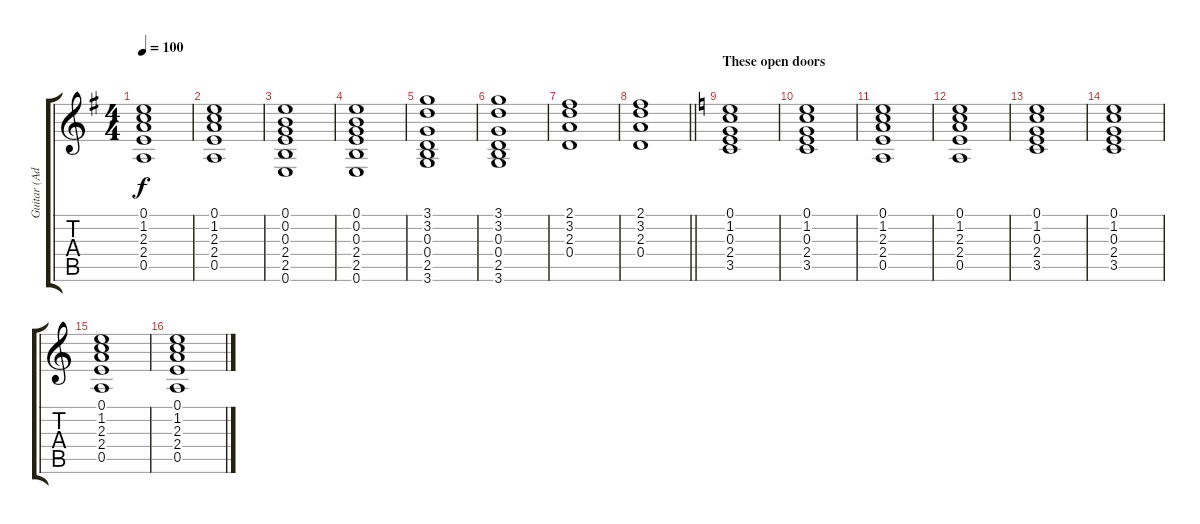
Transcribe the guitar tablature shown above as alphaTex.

\track ("Guitar (Additional)" "Guitar (Ad") {mute instrument electricguitarjazz}
\staff {score tabs}
\tuning (E4 B3 G3 D3 A2 E2) {hide}
\ts (4 4)
\tempo 100
\clef g2
\ks g
(0.1 1.2 2.3 2.4 0.5).1{dy f} |
(0.1 1.2 2.3 2.4 0.5).1 |
(0.1 0.2 0.3 2.4 2.5 0.6).1 |
(0.1 0.2 0.3 2.4 2.5 0.6).1 |
(3.1 3.2 0.3 0.4 2.5 3.6).1 |
(3.1 3.2 0.3 0.4 2.5 3.6).1 |
(2.1 3.2 2.3 0.4).1 |
\barLineRight lightlight
(2.1 3.2 2.3 0.4).1 |
\section ("" "These open doors")
\ks c
(0.1 1.2 0.3 2.4 3.5).1 |
(0.1 1.2 0.3 2.4 3.5).1 |
(0.1 1.2 2.3 2.4 0.5).1 |
(0.1 1.2 2.3 2.4 0.5).1 |
(0.1 1.2 0.3 2.4 3.5).1 |
(0.1 1.2 0.3 2.4 3.5).1 |
(0.1 1.2 2.3 2.4 0.5).1 |
(0.1 1.2 2.3 2.4 0.5).1
